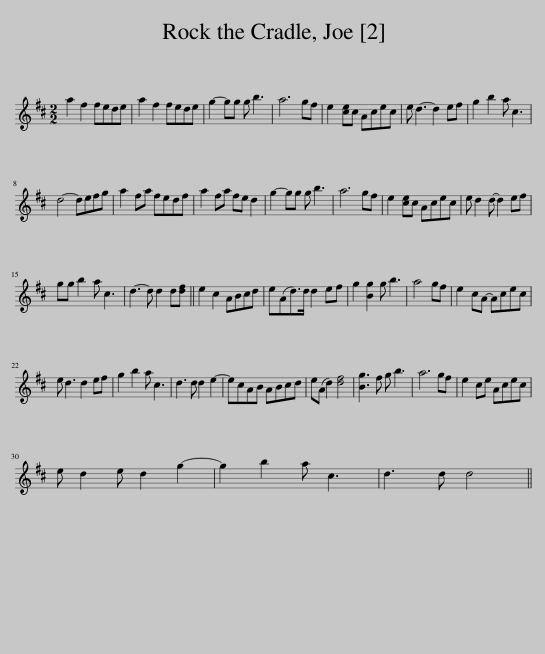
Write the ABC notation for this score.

X:1
L:1/8
M:2/2
I:linebreak $
K:D
V:1 treble
V:1
 a2 f2 fede | a2 f2 fede | g2- gg g b3 | a6 gf | e2 [ce]c Acec | %5
 e d3- d2 ef | g2 b2 a c3 |$ d4- defg | a2 fa fedf | a2 fa fe d2 | %10
 g2- gg g b3 | a6 gf | e2 [ce]c Acec | e d2 d- d2 ef |$ gg b2 a c3 | %15
 d3- d d2 d[df] || e2 c2 ABcd | e(Ad>)d d2 ef | g2 [Bg]2 g b3 | a4 gf | %20
 e2 cA- Acec |$ e d3 d2 ef | g2 b2 a c3 | d3 d d2 e2- | ecAB ABcd | %25
 e(A d2) [df]4 | [Bg]3 f g b3 | a6 gf | e2 ce Acec |$ e d2 e d2 g2- | %30
 g2 b2 a c3 | d3 d d4 || %32
